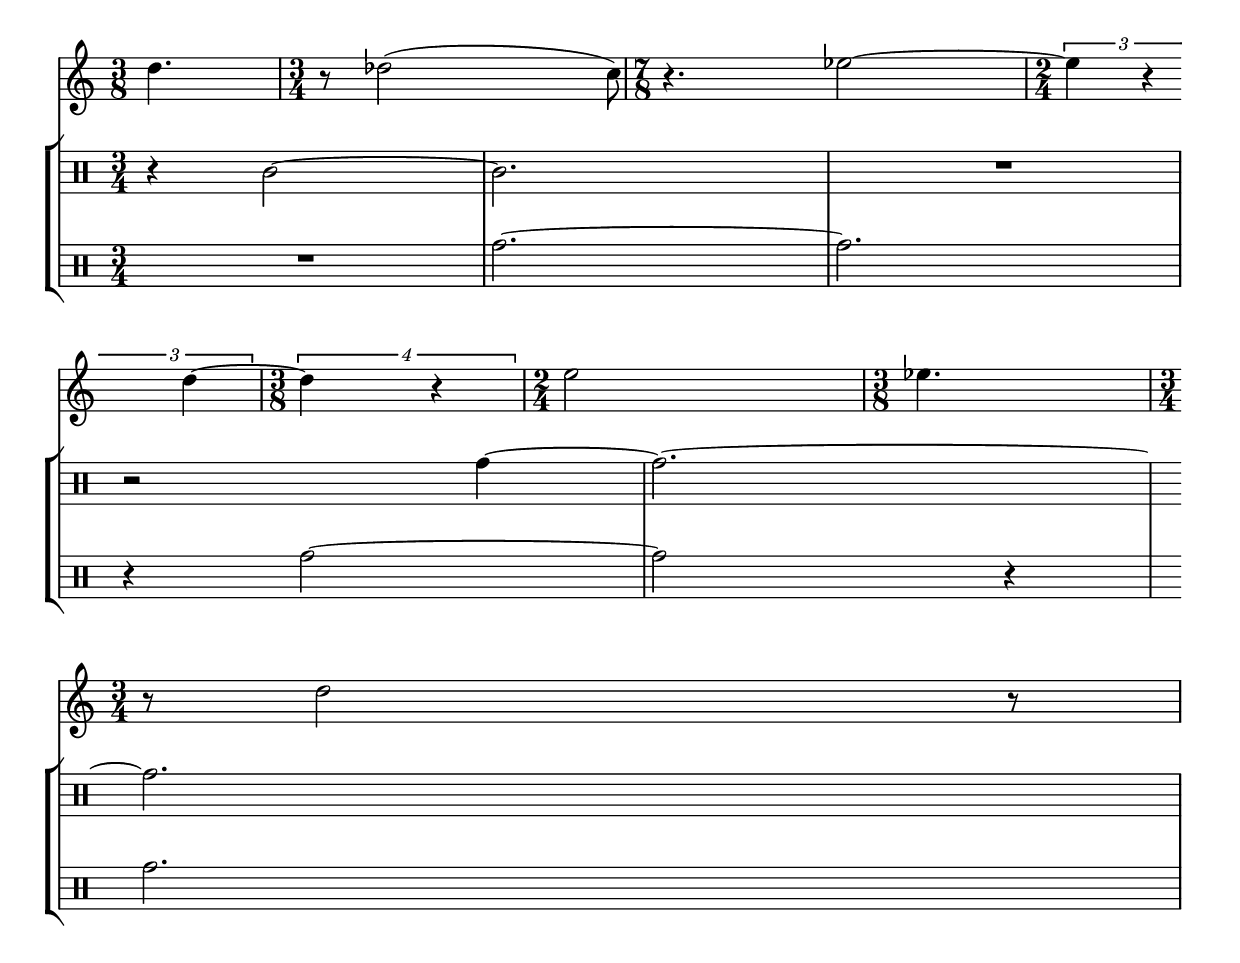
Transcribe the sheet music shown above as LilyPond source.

%% Do not edit this file; it is auto-generated from LSR http://lsr.dsi.unimi.it
%% This file is in the public domain.
\version "2.11.55"

\header {
  lsrtags = "rhythms, percussion"

  texidoc = "
In the following snippet, two parts have a completely different time
signature, yet remain synchronized. The bar lines can no longer be
printed at the @code{Score} level; to allow independent bar lines in
each part, the @code{Barline_engraver} is moved from the @code{Score}
context to the @code{Staff} context. 

"
  doctitle = "Printing music with different time signatures"
} % begin verbatim

\paper {
  indent = #0
  ragged-right = ##t
}

global = { \time 3/4 { s2.*3 } \bar "" \break { s2.*3 } }

\layout {
  \context {
    \Score
    \remove "Timing_translator"
    \remove "Time_signature_engraver"
    \remove "Default_bar_line_engraver"
    \override SpacingSpanner #'uniform-stretching = ##t
    \override SpacingSpanner #'strict-note-spacing = ##t
    proportionalNotationDuration = #(ly:make-moment 1 64)
  }
  \context {
    \Staff
    \consists "Timing_translator"
    \consists "Default_bar_line_engraver"
    \consists "Time_signature_engraver"
  }
  \context {
    \Voice
    \remove "Forbid_line_break_engraver"
    tupletFullLength = ##t
  }
}

Bassklarinette = \new Staff <<
  \global {
    \bar "|"
    \clef treble
    \time 3/8
    d''4.
    
    \bar "|"
    \time 3/4
    r8 des''2( c''8)
    
    \bar "|"
    \time 7/8
    r4. ees''2 ~
    
    \bar "|"
    \time 2/4
    \tupletUp
    \times 2/3 { ees''4 r4 d''4 ~ }
    
    \bar "|"
    \time 3/8
    \tupletUp
    \times 3/4 { d''4 r4 }
    
    \bar "|"
    \time 2/4
    e''2
    
    \bar "|"
    \time 3/8
    es''4.
    
    \bar "|"
    \time 3/4
    r8 d''2 r8
    \bar "|"
  }
>>

Perkussion = \new StaffGroup <<
  \new Staff <<
    \global {
      \bar "|"
      \clef percussion
      \time 3/4
      r4 c'2 ~
      
      \bar "|"
      c'2.
      
      \bar "|"
      R2.
      
      \bar "|"
      r2 g'4 ~
      
      \bar "|"
      g'2. ~
      
      \bar "|"
      g'2.
    }
  >>
  \new Staff <<
    \global {
      \bar "|"
      \clef percussion
      \time 3/4
      R2.
      
      \bar "|"
      g'2. ~
      
      \bar "|"
      g'2.
      
      \bar "|"
      r4 g'2 ~
      
      \bar "|"
      g'2 r4
      
      \bar "|"
      g'2.
    }
  >>
>>

\score {
  <<  \Bassklarinette \Perkussion >>
}
